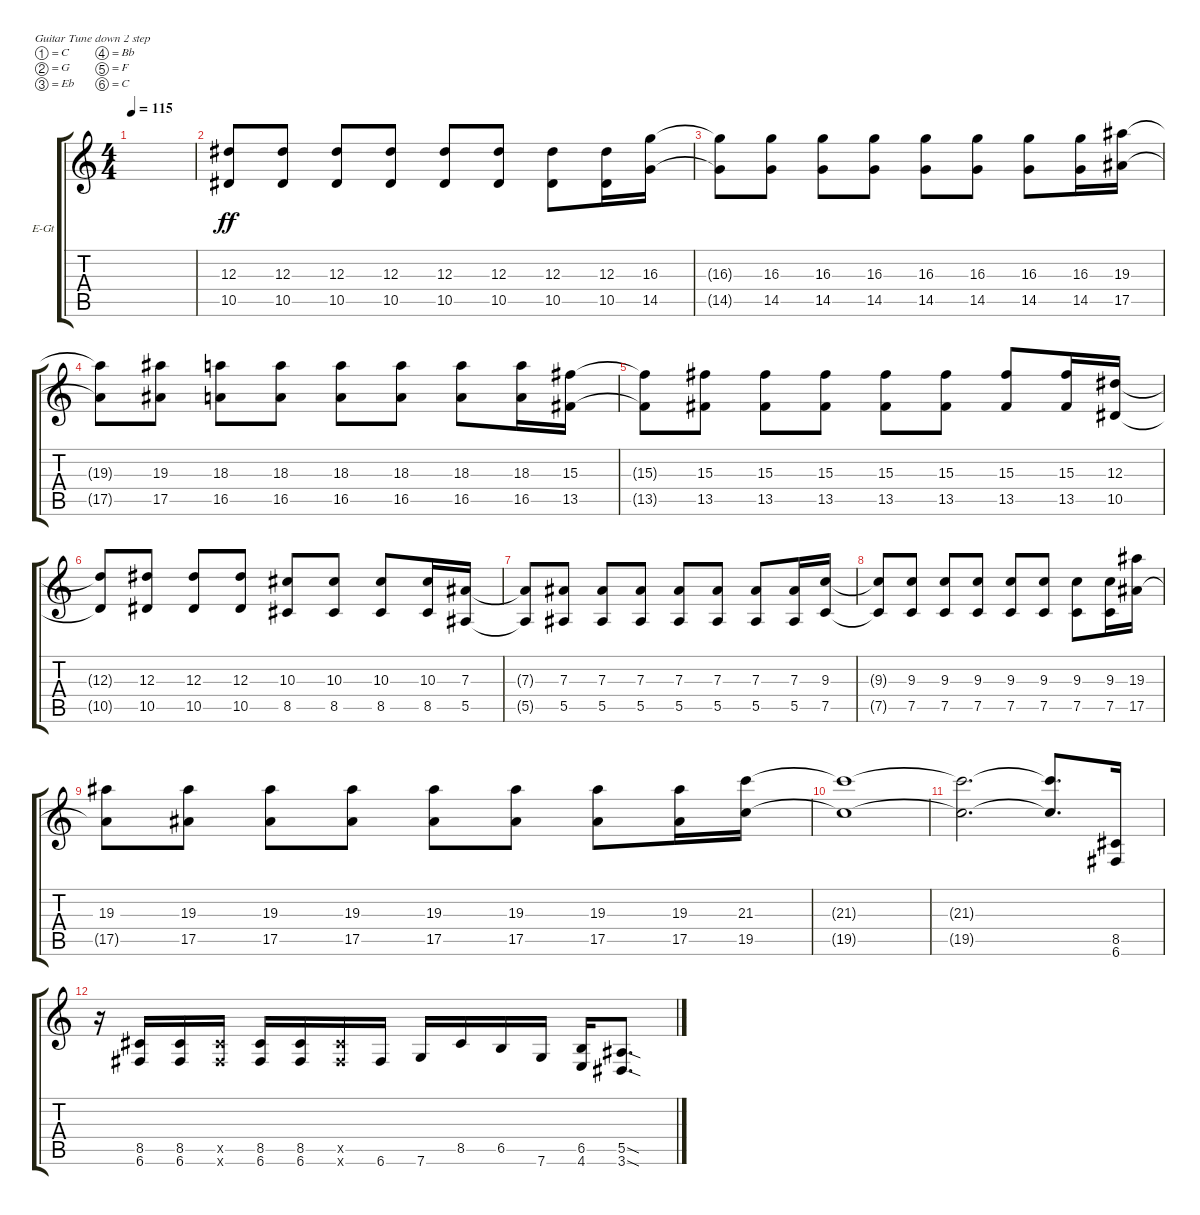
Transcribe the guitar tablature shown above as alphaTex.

\bracketExtendMode groupsimilarinstruments
\firstSystemTrackNameOrientation horizontal
\otherSystemsTrackNameOrientation horizontal
\track ("Electric Guitar 1" "E-Gt") {instrument distortionguitar}
\staff {score tabs}
\tuning (C4 G3 Eb3 Bb2 F2 C2)
\ts (4 4)
\tempo 115
\clef g2
\ks c
|
(10.5 12.3).8{dy ff} (12.3 10.5).8 (12.3 10.5).8 (12.3 10.5).8 (12.3 10.5).8 (12.3 10.5).8 (12.3 10.5).8 (12.3 10.5).16 (16.3 14.5).16 |
(14.5{t} 16.3{t}).8 (16.3 14.5).8 (16.3 14.5).8 (16.3 14.5).8 (16.3 14.5).8 (16.3 14.5).8 (16.3 14.5).8 (16.3 14.5).16 (19.3 17.5).16 |
(17.5{t} 19.3{t}).8 (17.5 19.3).8 (16.5 18.3).8 (16.5 18.3).8 (16.5 18.3).8 (16.5 18.3).8 (16.5 18.3).8 (16.5 18.3).16 (13.5 15.3).16 |
(15.3{t} 13.5{t}).8 (13.5 15.3).8 (13.5 15.3).8 (13.5 15.3).8 (13.5 15.3).8 (13.5 15.3).8 (13.5 15.3).8 (13.5 15.3).16 (10.5 12.3).16 |
(10.5{t} 12.3{t}).8 (10.5 12.3).8 (10.5 12.3).8 (10.5 12.3).8 (8.5 10.3).8 (8.5 10.3).8 (8.5 10.3).8 (8.5 10.3).16 (5.5 7.3).16 |
(7.3{t} 5.5{t}).8 (5.5 7.3).8 (5.5 7.3).8 (5.5 7.3).8 (5.5 7.3).8 (5.5 7.3).8 (5.5 7.3).8 (5.5 7.3).16 (7.5 9.3).16 |
(7.5{t} 9.3{t}).8 (7.5 9.3).8 (7.5 9.3).8 (7.5 9.3).8 (7.5 9.3).8 (7.5 9.3).8 (7.5 9.3).8 (7.5 9.3).16 (17.5 19.3).16 |
(19.3 17.5{t}).8 (17.5 19.3).8 (17.5 19.3).8 (17.5 19.3).8 (17.5 19.3).8 (17.5 19.3).8 (17.5 19.3).8 (17.5 19.3).16 (19.5 21.3).16 |
(19.5{t} 21.3{t}).1 |
(19.5{t} 21.3{t}).2{d} (19.5{t} 21.3{t}).8{d} (6.6 8.5).16 |
r.16 (6.6 8.5).16 (6.6 8.5).16 (6.6{x} 8.5{x}).16 (6.6 8.5).16 (6.6 8.5).16 (6.6{x} 8.5{x}).16 6.6.16 7.6.16 8.5.16 6.5.16 7.6.16 (4.6 6.5).16 (3.6{sod} 5.5{sod}).8{d}
